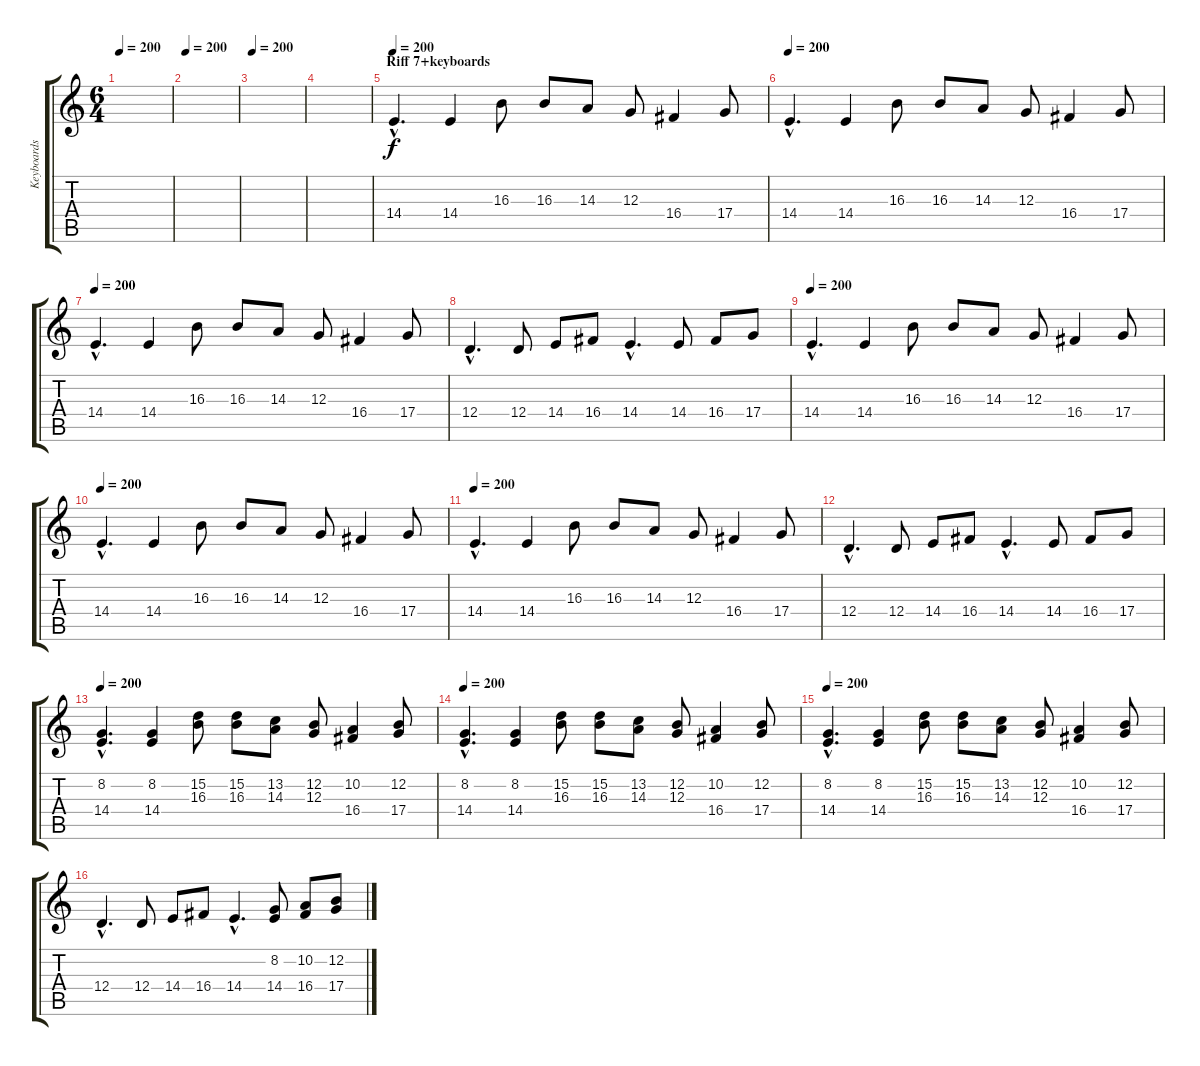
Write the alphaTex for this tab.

\track ("Keyboards" "Keyboards") {instrument stringensemble1}
\staff {score tabs}
\tuning (E4 B3 G3 D3 A2 E2) {hide}
\ts (6 4)
\tempo 200
\clef g2
\ks c
|
\tempo 200
|
\tempo 200
|
|
\section ("" "Riff 7+keyboards")
\tempo 200
14.4{hac}.4{d volume 16 instrument electricgrandpiano} 14.4.4 16.3.8 16.3.8 14.3.8 12.3.8 16.4.4 17.4.8 |
\tempo 200
14.4{hac}.4{d volume 16 instrument electricgrandpiano} 14.4.4 16.3.8 16.3.8 14.3.8 12.3.8 16.4.4 17.4.8 |
\tempo 200
14.4{hac}.4{d volume 16 instrument electricgrandpiano} 14.4.4 16.3.8 16.3.8 14.3.8 12.3.8 16.4.4 17.4.8 |
12.4{hac}.4{d volume 16 instrument electricgrandpiano} 12.4.8 14.4.8 16.4.8 14.4{hac}.4{d} 14.4.8 16.4.8 17.4.8 |
\tempo 200
14.4{hac}.4{d volume 16 instrument electricgrandpiano} 14.4.4 16.3.8 16.3.8 14.3.8 12.3.8 16.4.4 17.4.8 |
\tempo 200
14.4{hac}.4{d volume 16 instrument electricgrandpiano} 14.4.4 16.3.8 16.3.8 14.3.8 12.3.8 16.4.4 17.4.8 |
\tempo 200
14.4{hac}.4{d volume 16 instrument electricgrandpiano} 14.4.4 16.3.8 16.3.8 14.3.8 12.3.8 16.4.4 17.4.8 |
12.4{hac}.4{d volume 16 instrument electricgrandpiano} 12.4.8 14.4.8 16.4.8 14.4{hac}.4{d} 14.4.8 16.4.8 17.4.8 |
\tempo 200
(8.2{hac} 14.4{hac}).4{d volume 16 instrument electricgrandpiano} (8.2 14.4).4 (15.2 16.3).8 (15.2 16.3).8 (13.2 14.3).8 (12.2 12.3).8 (10.2 16.4).4 (12.2 17.4).8 |
\tempo 200
(8.2{hac} 14.4{hac}).4{d volume 16 instrument electricgrandpiano} (8.2 14.4).4 (15.2 16.3).8 (15.2 16.3).8 (13.2 14.3).8 (12.2 12.3).8 (10.2 16.4).4 (12.2 17.4).8 |
\tempo 200
(8.2{hac} 14.4{hac}).4{d volume 16 instrument electricgrandpiano} (8.2 14.4).4 (15.2 16.3).8 (15.2 16.3).8 (13.2 14.3).8 (12.2 12.3).8 (10.2 16.4).4 (12.2 17.4).8 |
12.4{hac}.4{d volume 16 instrument electricgrandpiano} 12.4.8 14.4.8 16.4.8 14.4{hac}.4{d} (8.2 14.4).8 (10.2 16.4).8 (12.2 17.4).8
